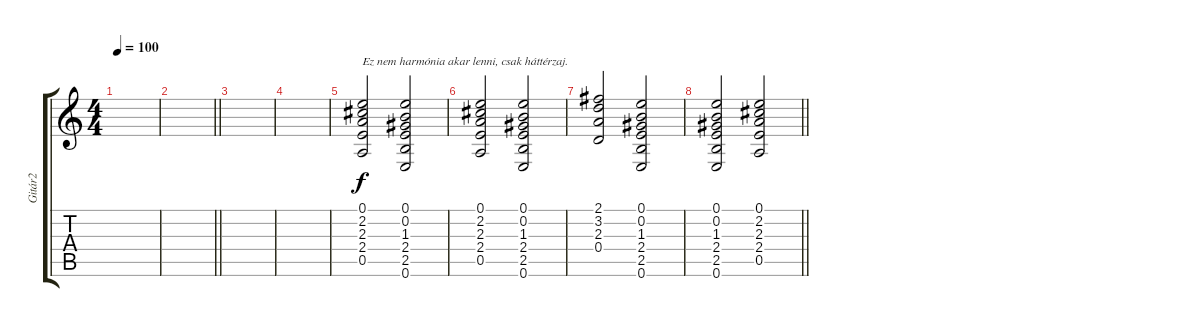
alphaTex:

\track ("Gitár2" "Gitár2") {instrument acousticguitarnylon}
\staff {score tabs}
\tuning (E4 B3 G3 D3 A2 E2) {hide}
\ts (4 4)
\tempo 100
\clef g2
\ks c
|
\barLineRight lightlight
|
|
|
(0.1 2.2 2.3 2.4 0.5).2{txt "Ez nem harmónia akar lenni, csak háttérzaj."} (0.1 0.2 1.3 2.4 2.5 0.6).2 |
(0.1 2.2 2.3 2.4 0.5).2 (0.1 0.2 1.3 2.4 2.5 0.6).2 |
(2.1 3.2 2.3 0.4).2 (0.1 0.2 1.3 2.4 2.5 0.6).2 |
\barLineRight lightlight
(0.1 0.2 1.3 2.4 2.5 0.6).2 (0.1 2.2 2.3 2.4 0.5).2
